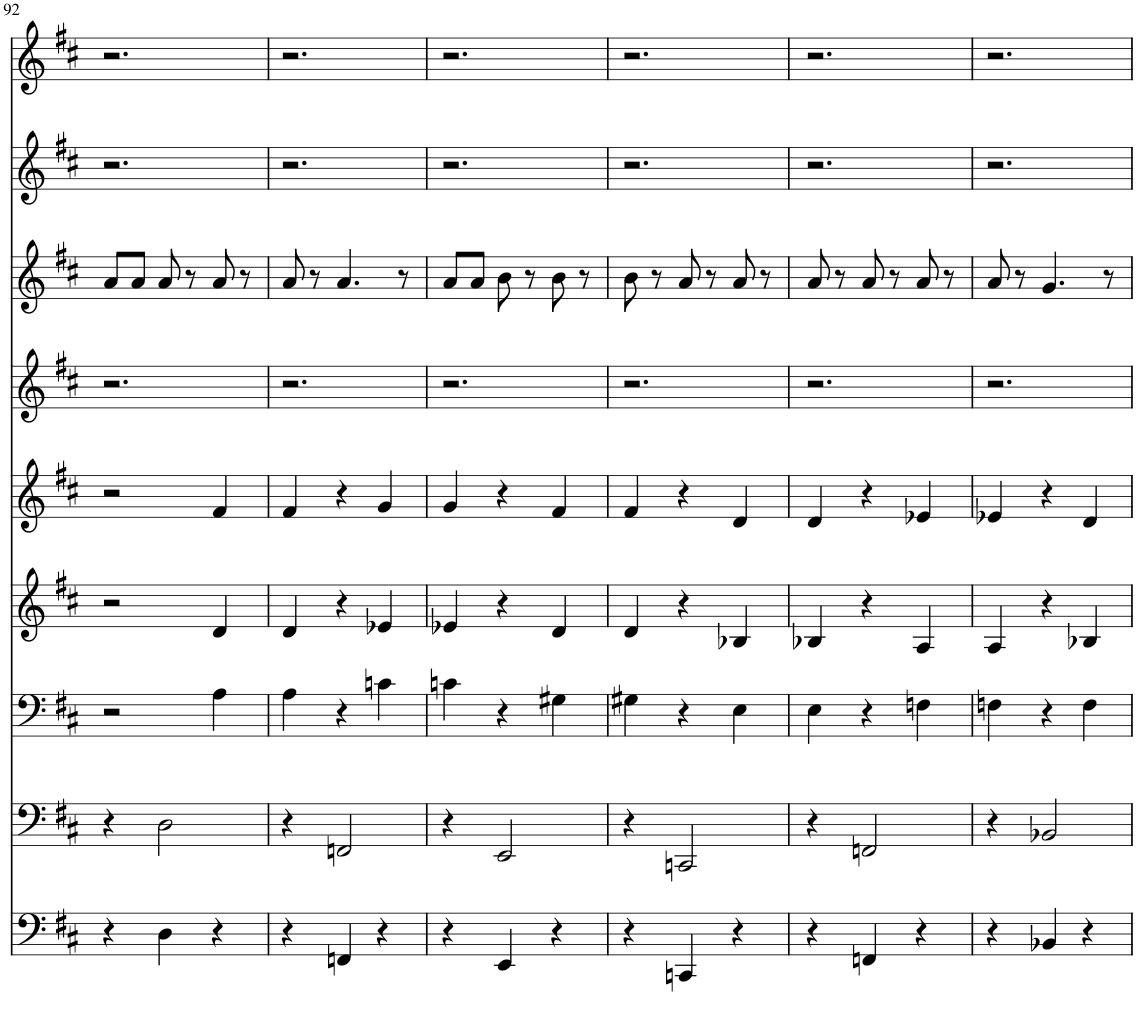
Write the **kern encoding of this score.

**kern	**kern	**kern	**kern	**kern	**kern	**kern	**kern	**kern
*part9	*part8	*part7	*part6	*part5	*part4	*part3	*part2	*part1
*staff9	*staff8	*staff7	*staff6	*staff5	*staff4	*staff3	*staff2	*staff1
*I"Double Bass	*I"Violoncello	*I"Viola	*I"Violine II	*I"Violin I	*I"Xylophone	*I"Trumpet	*I"French Horn	*I"Piccolo
*	*	*	*	*	*I'Xyl.	*I'Tpt	*I'Hn	*I'Picc
!!LO:PB:g=z
*clefF4	*clefF4	*clefF4	*clefG2	*clefG2	*clefG2	*clefG2	*clefG2	*clefG2
*	*	*	*	*	*	*Trd1c2	*Trd4c7	*Trd-7c-12
*k[f#c#]	*k[f#c#]	*k[f#c#]	*k[f#c#]	*k[f#c#]	*k[f#c#]	*k[f#c#]	*k[f#c#]	*k[f#c#]
*M3/4	*M3/4	*M3/4	*M3/4	*M3/4	*M3/4	*M3/4	*M3/4	*M3/4
=92	=92	=92	=92	=92	=92	=92	=92	=92
4r	4r	2r	2r	2r	2.r	8a/L	2.r	2.r
.	.	.	.	.	.	8a/J	.	.
4D\	2D\	.	.	.	.	8a/	.	.
.	.	.	.	.	.	8r	.	.
4r	.	4A\	4d/	4f#/	.	8a/	.	.
.	.	.	.	.	.	8r	.	.
=93	=93	=93	=93	=93	=93	=93	=93	=93
4r	4r	4A\	4d/	4f#/	2.r	8a/	2.r	2.r
.	.	.	.	.	.	8r	.	.
4FFn/	2FFn/	4r	4r	4r	.	4.a/	.	.
4r	.	4cn\	4e-X/	4g/	.	.	.	.
.	.	.	.	.	.	8r	.	.
=94	=94	=94	=94	=94	=94	=94	=94	=94
4r	4r	4cn\	4e-X/	4g/	2.r	8a/L	2.r	2.r
.	.	.	.	.	.	8a/J	.	.
4EE/	2EE/	4r	4r	4r	.	8b\	.	.
.	.	.	.	.	.	8r	.	.
4r	.	4G#X\	4d/	4f#/	.	8b\	.	.
.	.	.	.	.	.	8r	.	.
=95	=95	=95	=95	=95	=95	=95	=95	=95
4r	4r	4G#X\	4d/	4f#/	2.r	8b\	2.r	2.r
.	.	.	.	.	.	8r	.	.
4CCn/	2CCn/	4r	4r	4r	.	8a/	.	.
.	.	.	.	.	.	8r	.	.
4r	.	4E\	4B-X/	4d/	.	8a/	.	.
.	.	.	.	.	.	8r	.	.
=96	=96	=96	=96	=96	=96	=96	=96	=96
4r	4r	4E\	4B-X/	4d/	2.r	8a/	2.r	2.r
.	.	.	.	.	.	8r	.	.
4FFn/	2FFn/	4r	4r	4r	.	8a/	.	.
.	.	.	.	.	.	8r	.	.
4r	.	4Fn\	4A/	4e-X/	.	8a/	.	.
.	.	.	.	.	.	8r	.	.
=97	=97	=97	=97	=97	=97	=97	=97	=97
4r	4r	4Fn\	4A/	4e-X/	2.r	8a/	2.r	2.r
.	.	.	.	.	.	8r	.	.
4BB-X/	2BB-X/	4r	4r	4r	.	4.g/	.	.
4r	.	4F\	4B-X/	4d/	.	.	.	.
.	.	.	.	.	.	8r	.	.
=	=	=	=	=	=	=	=	=
*-	*-	*-	*-	*-	*-	*-	*-	*-
